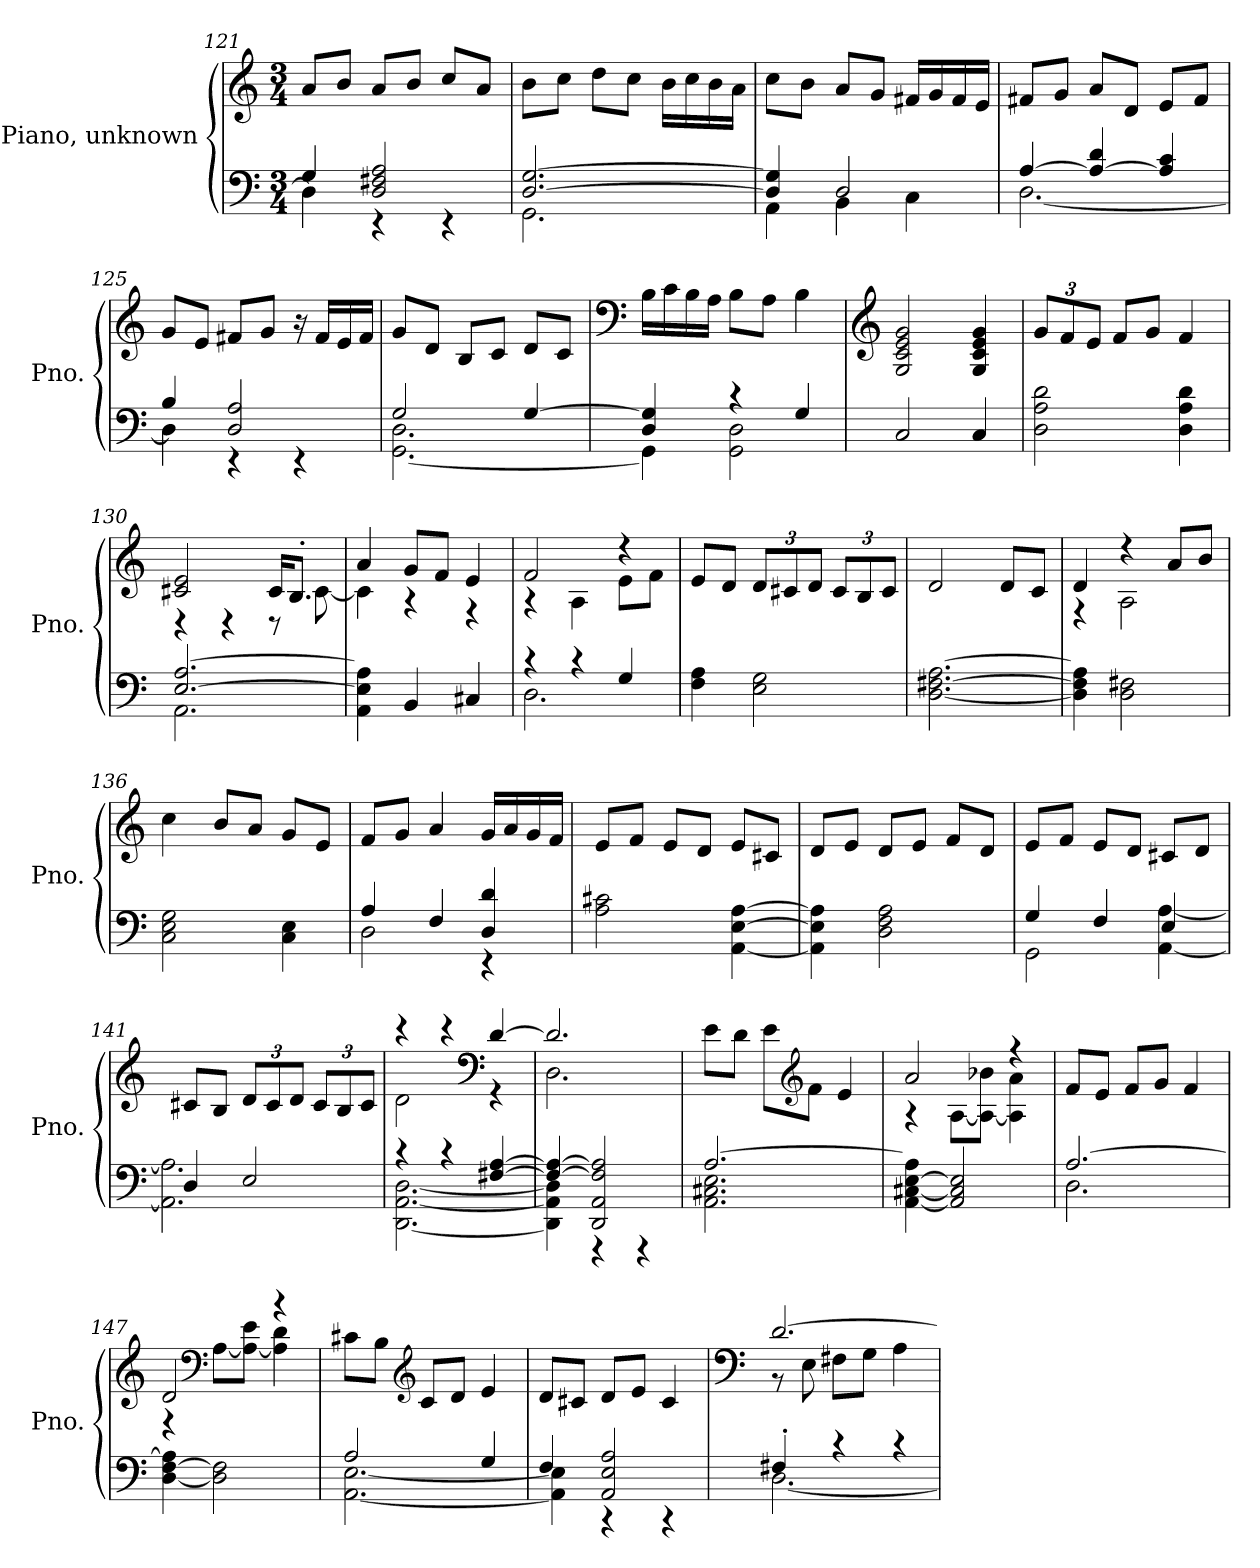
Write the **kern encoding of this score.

**kern	**kern
*part1	*part1
*staff2	*staff1
*I"Piano, unknown	*
*I'Pno.	*
!!LO:LB:g=z
*clefF4	*clefG2
*k[]	*k[]
*M3/4	*M3/4
=121	=121
*^	*
4G/	4D\]	8a/L
.	.	8b/J
2D/ 2F#X/ 2A/	4r	8a/L
.	.	8b/J
.	4r	8cc/L
.	.	8a/J
=122	=122	=122
[2.D/ [2.G/	2.GG\	8b\L
.	.	8cc\J
.	.	8dd\L
.	.	8cc\J
.	.	16b\LL
.	.	16cc\
.	.	16b\
.	.	16a\JJ
=123	=123	=123
4D/] 4G/]	4AA\	8cc\L
.	.	8b\J
2D/	4BB\	8a/L
.	.	8g/J
.	4C\	16f#X/LL
.	.	16g/
.	.	16f#/
.	.	16e/JJ
=124	=124	=124
[4A/	[2.D\	8f#X/L
.	.	8g/J
4A/_ 4d/	.	8a/L
.	.	8d/J
4A/] 4c/	.	8e/L
.	.	8f#/J
=125	=125	=125
4B/	4D\]	8g/L
.	.	8e/J
2D/ 2A/	4r	8f#X/L
.	.	8g/J
.	4r	16r
.	.	16f#/LL
.	.	16e/
.	.	16f#/JJ
!!LO:LB:g=z
=126	=126	=126
2G/	[2.GG\ 2.D\	8g/L
.	.	8d/J
.	.	8B/L
.	.	8c/J
[4G/	.	8d/L
.	.	8c/J
=127	=127	=127
*	*	*clefF4
4D/ 4G/]	4GG\]	16B\LL
.	.	16c\
.	.	16B\
.	.	16A\JJ
4r	2GG\ 2D\	8B\L
.	.	8A\J
4G/	.	4B\
*v	*v	*
=128	=128
*	*clefG2
2C/	2G/ 2c/ 2e/ 2g/
4C/	4G/ 4c/ 4e/ 4g/
=129	=129
*	*Xbrackettup
2D\ 2A\ 2d\	12g/L
.	12f/
.	12e/J
.	8f/L
.	8g/J
4D\ 4A\ 4d\	4f/
=130	=130
*^	*^
[2.E/ [2.A/	2.AA\	2c#X/ 2e/	4r
.	.	.	4r
.	.	16c#/KL	8r
.	.	8.B'/J	.
.	.	.	[8c#\
*v	*v	*	*
=131	=131	=131
4AA\ 4E\] 4A\]	4a/	4c#\]
4BB/	8g/L	4r
.	8f/J	.
4C#X/	4e/	4r
=132	=132	=132
*^	*	*
4r	2.D\	2f/	4r
4r	.	.	4A\
4G/	.	4r	8e\L
.	.	.	8f\J
*v	*v	*	*
*	*v	*v
!!LO:LB:g=z
=133	=133
4F\ 4A\	8e/L
.	8d/J
2E\ 2G\	12d/L
.	12c#X/
.	12d/J
.	12c#/L
.	12B/
.	12c#/J
=134	=134
[2.D\ [2.F#X\ [2.A\	2d/
.	8d/L
.	8c/J
=135	=135
*	*^
4D\] 4F#\] 4A\]	4d/	4r
2D\ 2F#X\	4r	2A\
.	8a/L	.
.	8b/J	.
*	*v	*v
=136	=136
2C\ 2E\ 2G\	4cc\
.	8b/L
.	8a/J
4C\ 4E\	8g/L
.	8e/J
=137	=137
*^	*
4A/	2D\	8f/L
.	.	8g/J
4F/	.	4a/
4D/ 4d/	4r	16g/LL
.	.	16a/
.	.	16g/
.	.	16f/JJ
*v	*v	*
=138	=138
2A\ 2c#X\	8e/L
.	8f/J
.	8e/L
.	8d/J
[4AA\ [4E\ [4A\	8e/L
.	8c#X/J
!!LO:PB:g=z
=139	=139
4AA\] 4E\] 4A\]	8d/L
.	8e/J
2D\ 2F\ 2A\	8d/L
.	8e/J
.	8f/L
.	8d/J
=140	=140
*^	*
4G/	2GG\	8e/L
.	.	8f/J
4F/	.	8e/L
.	.	8d/J
4E/	[4AA\ [4A\	8c#X/L
.	.	8d/J
=141	=141	=141
4D/	2.AA\] 2.A\]	8c#X/L
.	.	8B/J
2E/	.	12d/L
.	.	12c#/
.	.	12d/J
.	.	12c#/L
.	.	12B/
.	.	12c#/J
=142	=142	=142
*	*	*^
4r	[2.DD\ [2.AA\ [2.D\	4r	2d\
4r	.	4r	.
*	*	*clefF4	*
[4F#X/ [4A/	.	[4d/	4r
=143	=143	=143	=143
4F#/_ 4A/_	4DD\] 4AA\] 4D\]	2.d/]	2.D\
2DD/ 2AA/ 2F#/] 2A/]	4r	.	.
.	4r	.	.
*	*	*v	*v
=144	=144	=144
[2.A/	2.AA\ 2.C#X\ 2.E\	8e\L
.	.	8d\J
.	.	8e\L
*	*	*clefG2
.	.	8f\J
.	.	4e/
*v	*v	*
!!LO:LB:g=z
=145	=145
*	*^
[4AA\ [4C#X\ [4E\ 4A\]	2a/	4r
2AA/] 2C#/] 2E/]	.	[8A\L
.	.	8A\_ 8b-X\J
.	4r	4A\] 4a\
*	*v	*v
=146	=146
*^	*
[2.A/	2.D\	8f/L
.	.	8e/J
.	.	8f/L
.	.	8g/J
.	.	4f/
*v	*v	*
=147	=147
*	*^
[4D\ [4F\ 4A\]	2d/	4r
*	*clefF4	*
2D\] 2F\]	.	[8A\L
.	.	8A\_ 8e\J
.	4r	4A\] 4d\
*	*v	*v
=148	=148
*^	*
2A/	[2.AA\ [2.E\	8c#X\L
.	.	8B\J
*	*	*clefG2
.	.	8c#/L
.	.	8d/J
4G/	.	4e/
=149	=149	=149
4F/	4AA\] 4E\]	8d/L
.	.	8c#X/J
2AA/ 2E/ 2A/	4r	8d/L
.	.	8e/J
.	4r	4c#/
=150	=150	=150
*	*	*clefF4
*	*	*^
4F#X'/	[2.D\	[2.d/	8r
.	.	.	8E\
4r	.	.	8F#X\L
.	.	.	8G\J
4r	.	.	4A\
*v	*v	*	*
*	*v	*v
=	=
*-	*-
